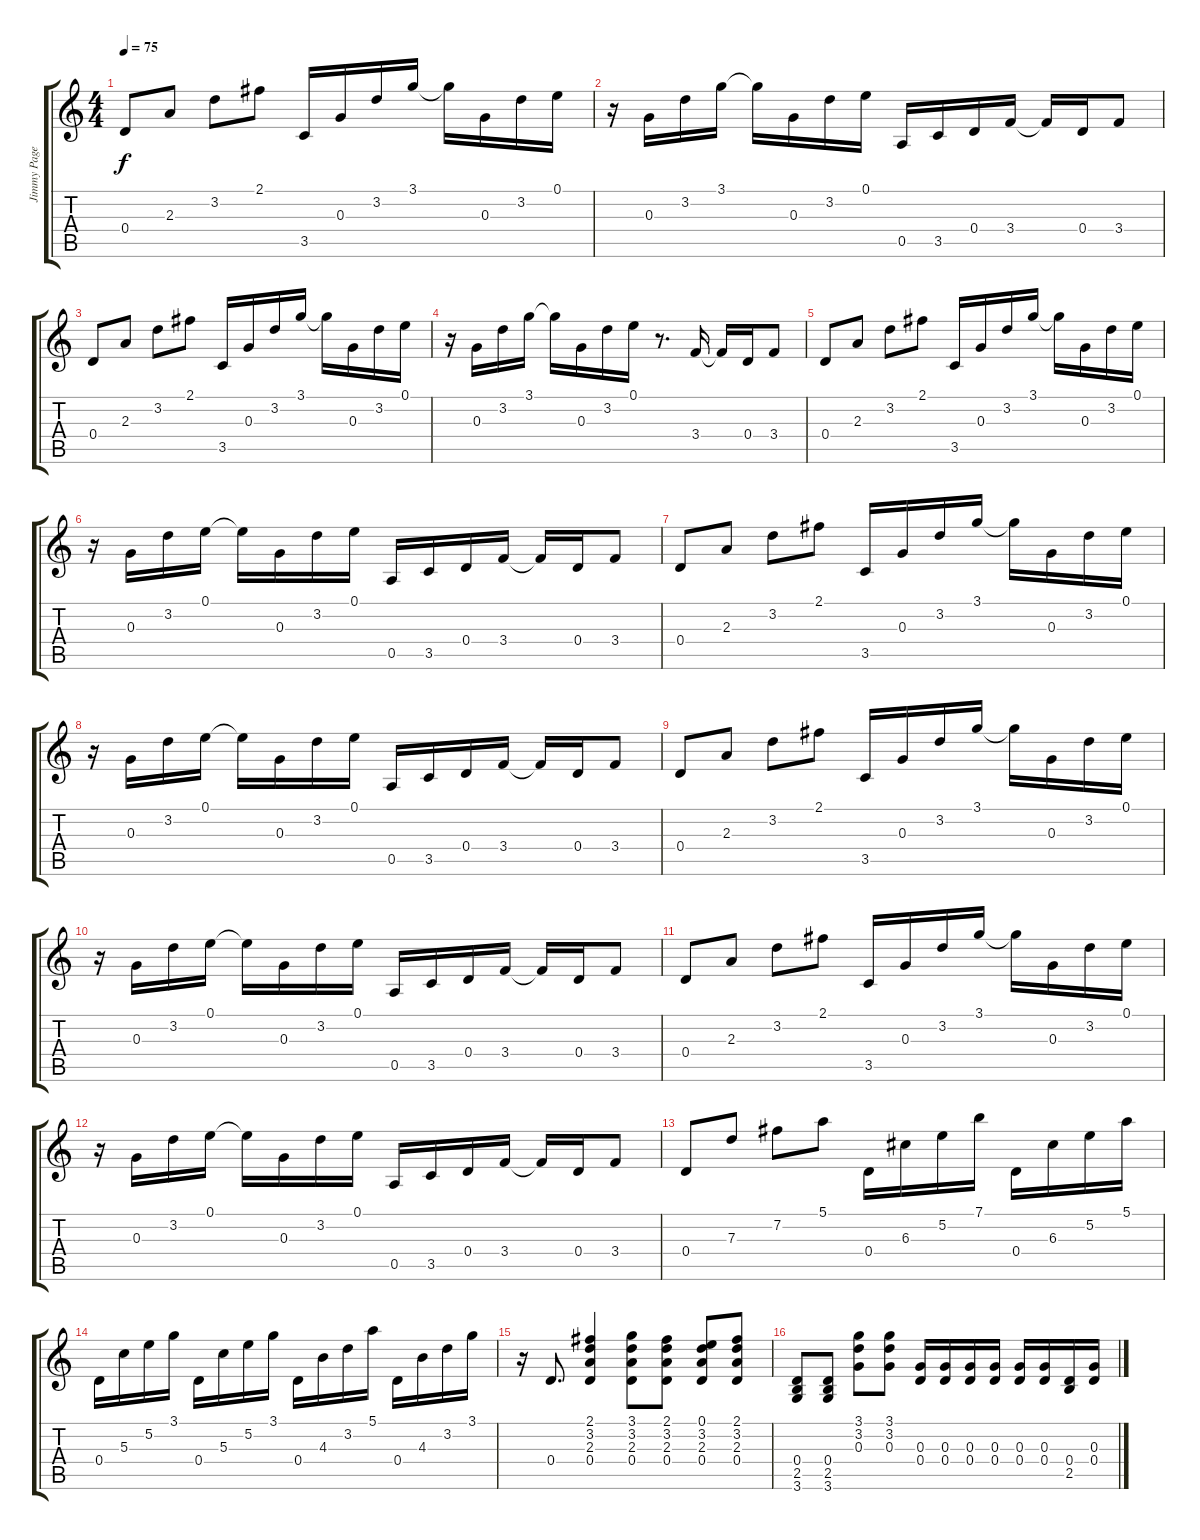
\track ("Jimmy Page (Guitarra 2)" "Jimmy Page") {instrument acousticguitarsteel}
\staff {score tabs}
\tuning (E4 B3 G3 D3 A2 E2) {hide}
\ts (4 4)
\tempo 75
\clef g2
\ks c
0.4.8{dy f} 2.3.8 3.2.8 2.1.8 3.5.16 0.3.16 3.2.16 3.1.16 3.1{t}.16 0.3.16 3.2.16 0.1.16 |
r.16 0.3.16 3.2.16 3.1.16 3.1{t}.16 0.3.16 3.2.16 0.1.16 0.5.16 3.5.16 0.4.16 3.4.16 3.4{t}.16 0.4.16 3.4.8 |
0.4.8 2.3.8 3.2.8 2.1.8 3.5.16 0.3.16 3.2.16 3.1.16 3.1{t}.16 0.3.16 3.2.16 0.1.16 |
r.16 0.3.16 3.2.16 3.1.16 3.1{t}.16 0.3.16 3.2.16 0.1.16 r.8{d} 3.4.16 3.4{t}.16 0.4.16 3.4.8 |
0.4.8 2.3.8 3.2.8 2.1.8 3.5.16 0.3.16 3.2.16 3.1.16 3.1{t}.16 0.3.16 3.2.16 0.1.16 |
r.16 0.3.16 3.2.16 0.1.16 0.1{t}.16 0.3.16 3.2.16 0.1.16 0.5.16 3.5.16 0.4.16 3.4.16 3.4{t}.16 0.4.16 3.4.8 |
0.4.8 2.3.8 3.2.8 2.1.8 3.5.16 0.3.16 3.2.16 3.1.16 3.1{t}.16 0.3.16 3.2.16 0.1.16 |
r.16 0.3.16 3.2.16 0.1.16 0.1{t}.16 0.3.16 3.2.16 0.1.16 0.5.16 3.5.16 0.4.16 3.4.16 3.4{t}.16 0.4.16 3.4.8 |
0.4.8 2.3.8 3.2.8 2.1.8 3.5.16 0.3.16 3.2.16 3.1.16 3.1{t}.16 0.3.16 3.2.16 0.1.16 |
r.16 0.3.16 3.2.16 0.1.16 0.1{t}.16 0.3.16 3.2.16 0.1.16 0.5.16 3.5.16 0.4.16 3.4.16 3.4{t}.16 0.4.16 3.4.8 |
0.4.8 2.3.8 3.2.8 2.1.8 3.5.16 0.3.16 3.2.16 3.1.16 3.1{t}.16 0.3.16 3.2.16 0.1.16 |
r.16 0.3.16 3.2.16 0.1.16 0.1{t}.16 0.3.16 3.2.16 0.1.16 0.5.16 3.5.16 0.4.16 3.4.16 3.4{t}.16 0.4.16 3.4.8 |
0.4.8 7.3.8 7.2.8 5.1.8 0.4.16 6.3.16 5.2.16 7.1.16 0.4.16 6.3.16 5.2.16 5.1.16 |
0.4.16 5.3.16 5.2.16 3.1.16 0.4.16 5.3.16 5.2.16 3.1.16 0.4.16 4.3.16 3.2.16 5.1.16 0.4.16 4.3.16 3.2.16 3.1.16 |
r.16 0.4.8{d} (2.1 3.2 2.3 0.4).4 (3.1 3.2 2.3 0.4).8 (2.1 3.2 2.3 0.4).8 (0.1 3.2 2.3 0.4).8 (2.1 3.2 2.3 0.4).8 |
(0.4 2.5 3.6).8 (0.4 2.5 3.6).8 (3.1 3.2 0.3).8 (3.1 3.2 0.3).8 (0.3 0.4).16 (0.3 0.4).16 (0.3 0.4).16 (0.3 0.4).16 (0.3 0.4).16 (0.3 0.4).16 (0.4 2.5).16 (0.3 0.4).16
